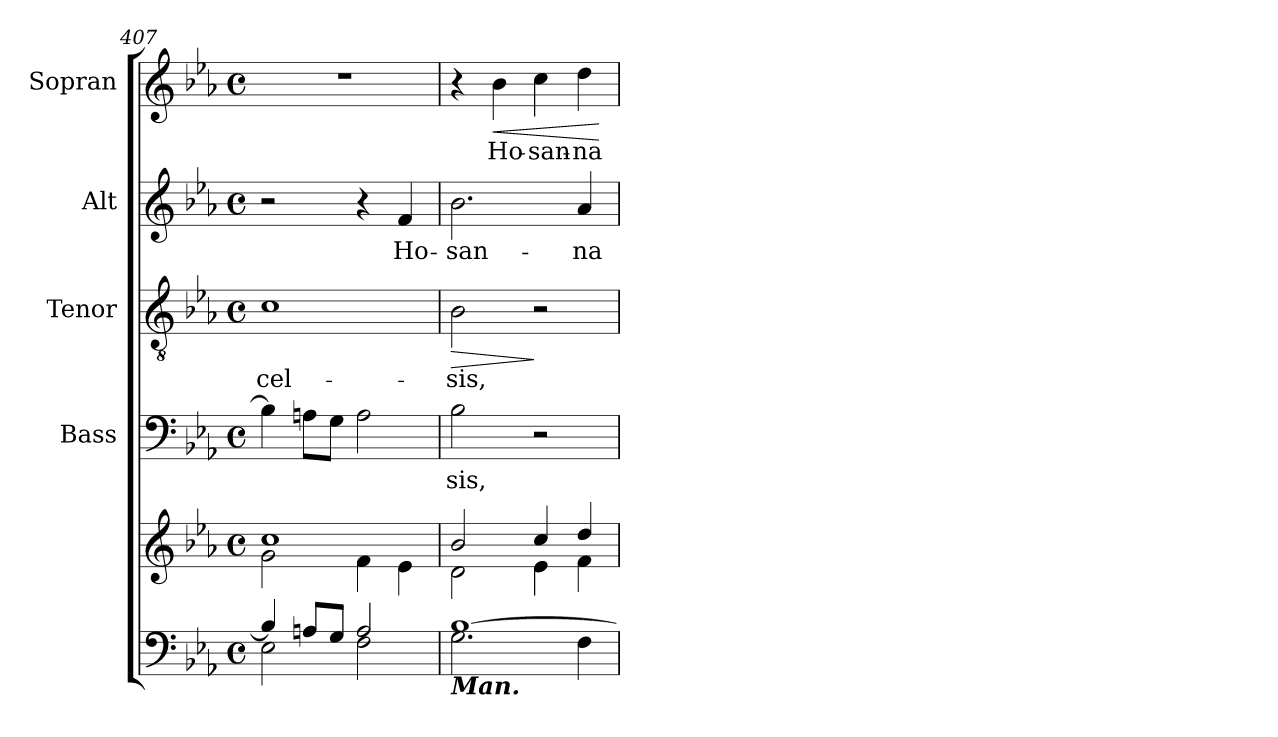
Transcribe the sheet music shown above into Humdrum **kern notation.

**kern	**kern	**kern	**text	**kern	**text	**dynam	**kern	**text	**kern	**text	**dynam
*part5	*part5	*part4	*part4	*part3	*part3	*part3	*part2	*part2	*part1	*part1	*part1
*staff6	*staff5	*staff4	*staff4	*staff3	*staff3	*staff3	*staff2	*staff2	*staff1	*staff1	*staff1
*	*	*I"Bass	*	*I"Tenor	*	*	*I"Alt	*	*I"Sopran	*	*
*	*	*I'B.	*	*I'T.	*	*	*I'A.	*	*I'S.	*	*
*clefF4	*clefG2	*clefF4	*	*clefGv2	*	*	*clefG2	*	*clefG2	*	*
*k[b-e-a-]	*k[b-e-a-]	*k[b-e-a-]	*	*k[b-e-a-]	*	*	*k[b-e-a-]	*	*k[b-e-a-]	*	*
*E-:	*E-:	*E-:	*	*E-:	*	*	*E-:	*	*E-:	*	*
*M4/4	*M4/4	*M4/4	*	*M4/4	*	*	*M4/4	*	*M4/4	*	*
*met(c)	*met(c)	*met(c)	*	*met(c)	*	*	*met(c)	*	*met(c)	*	*
=407	=407	=407	=407	=407	=407	=407	=407	=407	=407	=407	=407
*^	*^	*	*	*	*	*	*	*	*	*	*
!	!	!	!	!	!	!	!LO:LY:b	!	!	!	!	!	!
4B-/]	2E-\	1cc	2g\	4B-\]	.	1c	-cel-	.	2r	.	1r	.	.
8An/L	.	.	.	8An\L	.	.	.	.	.	.	.	.	.
8G/J	.	.	.	8G\J	.	.	.	.	.	.	.	.	.
2A/	2F\	.	4f\	2A\	.	.	.	.	4r	.	.	.	.
!	!	!	!	!	!	!	!	!	!	!LO:LY:b	!	!	!
.	.	.	4e-\	.	.	.	.	.	4f/	Ho-	.	.	.
=408	=408	=408	=408	=408	=408	=408	=408	=408	=408	=408	=408	=408	=408
!LO:TX:b:Bi:t=Man.	!	!	!	!	!	!	!	!	!	!	!	!	!
!	!	!	!	!	!LO:LY:b	!	!LO:LY:b	!LO:HP:b	!	!LO:LY:b	!	!	!
[>1B-	2.G\	2b-/	2d\	2B-\	-sis,	2B-\	-sis,	>	2.b-\	-san-	4r	.	.
!	!	!	!	!	!	!	!	!	!	!	!	!LO:LY:b	!LO:HP:b
.	.	.	.	.	.	.	.	.	.	.	4b-\	Ho-	<
!	!	!	!	!	!	!	!	!	!	!	!	!LO:LY:b	!
.	.	4cc/	4e-\	2r	.	2r	.	]	.	.	4cc\	-san-	.
!	!	!	!	!	!	!	!	!	!	!LO:LY:b	!	!LO:LY:b	!
.	4F\	4dd/	4f\	.	.	.	.	.	4a-/	-na	4dd\	-na	.
*v	*v	*	*	*	*	*	*	*	*	*	*	*	*
*	*v	*v	*	*	*	*	*	*	*	*	*	*
.	.	.	.	.	.	.	.	.	.	.	[
=	=	=	=	=	=	=	=	=	=	=	=
*-	*-	*-	*-	*-	*-	*-	*-	*-	*-	*-	*-
